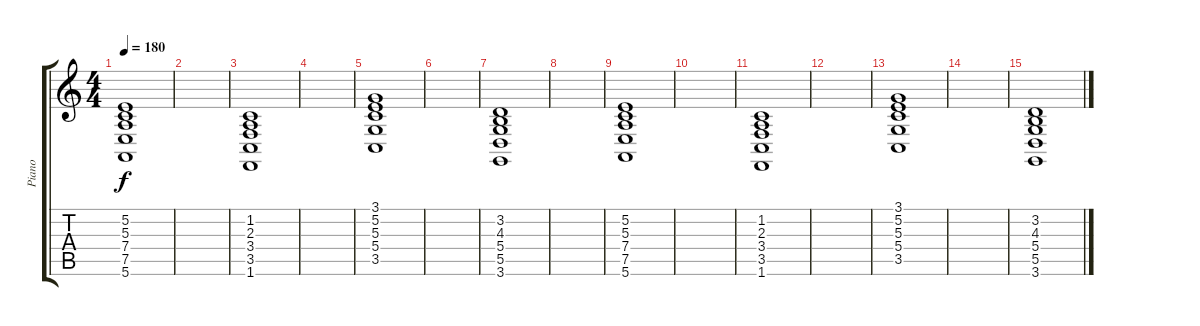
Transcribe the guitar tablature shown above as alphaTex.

\track ("Piano" "Piano") {instrument brightacousticpiano}
\staff {score tabs}
\tuning (E4 B3 G3 D3 A2 E2) {hide}
\ts (4 4)
\tempo 180
\clef g2
\ks c
(5.2 5.3 7.4 7.5 5.6).1{dy f} |
|
(1.2 2.3 3.4 3.5 1.6).1 |
|
(3.1 5.2 5.3 5.4 3.5).1 |
|
(3.2 4.3 5.4 5.5 3.6).1 |
|
(5.2 5.3 7.4 7.5 5.6).1 |
|
(1.2 2.3 3.4 3.5 1.6).1 |
|
(3.1 5.2 5.3 5.4 3.5).1 |
|
(3.2 4.3 5.4 5.5 3.6).1
